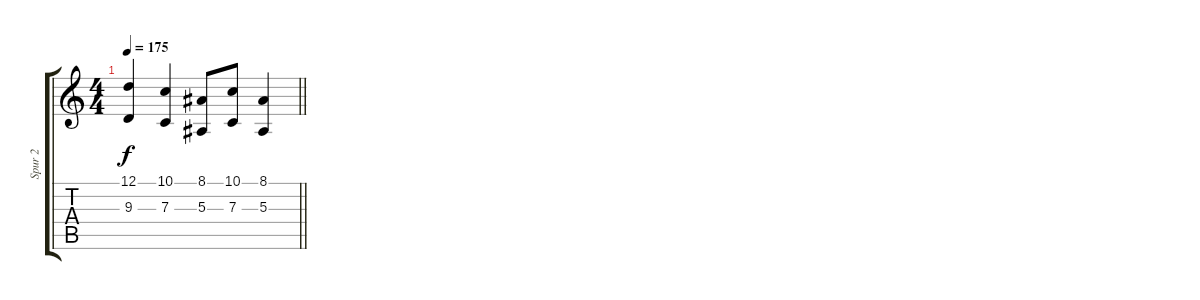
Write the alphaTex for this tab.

\track ("Spur 2" "Spur 2") {instrument accordion}
\staff {score tabs}
\tuning (D4 A3 F3 C3 G2 D2) {hide}
\ts (4 4)
\tempo 175
\clef g2
\barLineRight lightlight
\ks c
(12.1 9.3).4{dy f} (10.1 7.3).4 (8.1 5.3).8 (10.1 7.3).8 (8.1 5.3).4
